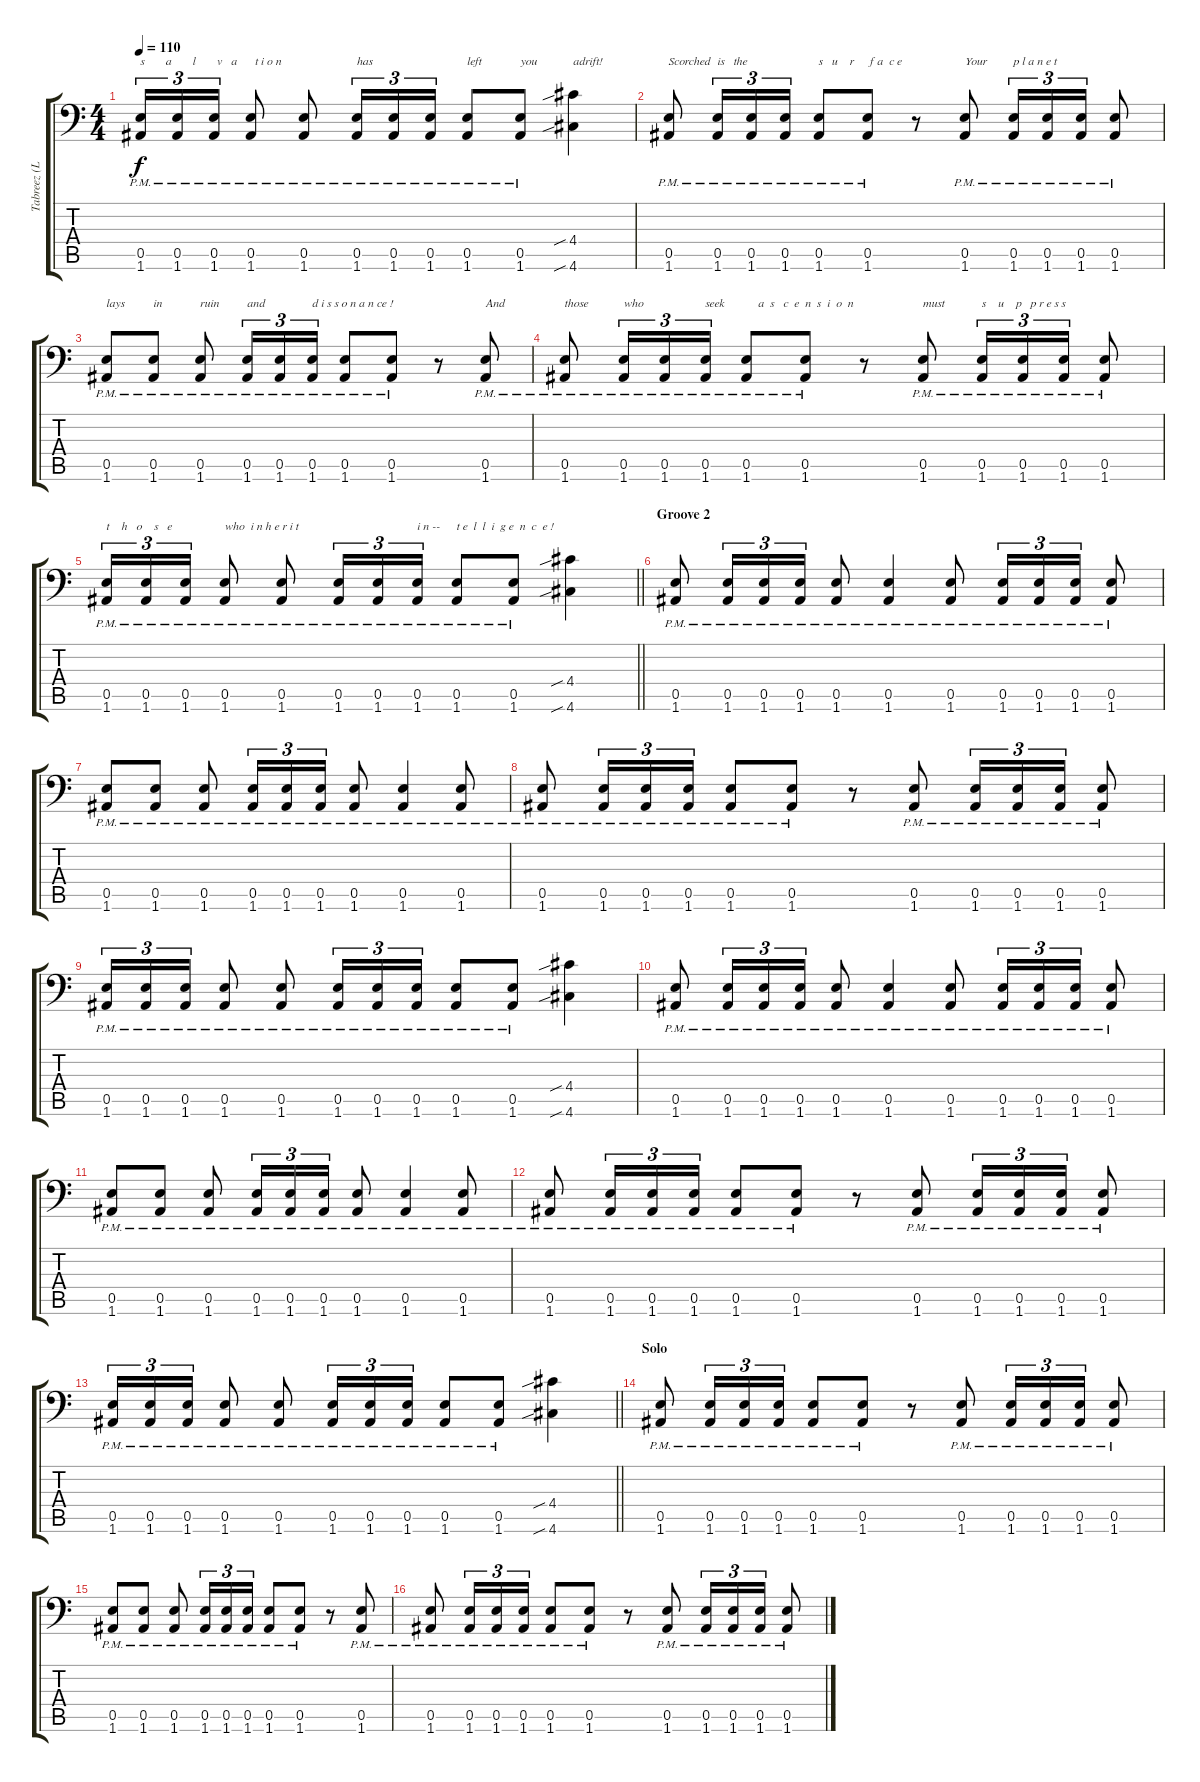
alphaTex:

\track ("Tabreez (Left)" "Tabreez (L") {instrument distortionguitar}
\staff {score tabs}
\tuning (B3 Gb3 D3 A2 E2 A1) {hide}
\ts (4 4)
\tempo 110
\clef f4
\ks c
(0.5{pm} 1.6{pm}).16{tu (3 2) txt "s       a       l       v   a      t i o n" dy f} (0.5{pm} 1.6{pm}).16{tu (3 2)} (0.5{pm} 1.6{pm}).16{tu (3 2)} (0.5{pm} 1.6{pm}).8 (0.5{pm} 1.6{pm}).8 (0.5{pm} 1.6{pm}).16{tu (3 2) txt "has"} (0.5{pm} 1.6{pm}).16{tu (3 2)} (0.5{pm} 1.6{pm}).16{tu (3 2)} (0.5{pm} 1.6{pm}).8{txt "left"} (0.5{pm} 1.6{pm}).8{txt "you"} (4.4{sib} 4.6{sib}).4{txt "adrift!"} |
(0.5{pm} 1.6{pm}).8{txt "Scorched"} (0.5{pm} 1.6{pm}).16{tu (3 2) txt "is   the"} (0.5{pm} 1.6{pm}).16{tu (3 2)} (0.5{pm} 1.6{pm}).16{tu (3 2)} (0.5{pm} 1.6{pm}).8{txt "s   u    r     f a  c e "} (0.5{pm} 1.6{pm}).8 r.8 (0.5{pm} 1.6{pm}).8{txt "Your"} (0.5{pm} 1.6{pm}).16{tu (3 2) txt "p l a n e t"} (0.5{pm} 1.6{pm}).16{tu (3 2)} (0.5{pm} 1.6{pm}).16{tu (3 2)} (0.5{pm} 1.6{pm}).8 |
(0.5{pm} 1.6{pm}).8{txt "lays"} (0.5{pm} 1.6{pm}).8{txt "in"} (0.5{pm} 1.6{pm}).8{txt "ruin"} (0.5{pm} 1.6{pm}).16{tu (3 2) txt "and"} (0.5{pm} 1.6{pm}).16{tu (3 2)} (0.5{pm} 1.6{pm}).16{tu (3 2) txt "d i s s o n a n ce !"} (0.5{pm} 1.6{pm}).8 (0.5{pm} 1.6{pm}).8 r.8 (0.5{pm} 1.6{pm}).8{txt "And"} |
(0.5{pm} 1.6{pm}).8{txt "those"} (0.5{pm} 1.6{pm}).16{tu (3 2) txt "who"} (0.5{pm} 1.6{pm}).16{tu (3 2)} (0.5{pm} 1.6{pm}).16{tu (3 2) txt "seek"} (0.5{pm} 1.6{pm}).8{txt "    a  s   c  e  n  s  i  o  n"} (0.5{pm} 1.6{pm}).8 r.8 (0.5{pm} 1.6{pm}).8{txt "must"} (0.5{pm} 1.6{pm}).16{tu (3 2) txt "s    u    p   p r e s s"} (0.5{pm} 1.6{pm}).16{tu (3 2)} (0.5{pm} 1.6{pm}).16{tu (3 2)} (0.5{pm} 1.6{pm}).8 |
\barLineRight lightlight
(0.5{pm} 1.6{pm}).16{tu (3 2) txt "t    h   o    s   e"} (0.5{pm} 1.6{pm}).16{tu (3 2)} (0.5{pm} 1.6{pm}).16{tu (3 2)} (0.5{pm} 1.6{pm}).8{txt "who  i n h e r i t"} (0.5{pm} 1.6{pm}).8 (0.5{pm} 1.6{pm}).16{tu (3 2)} (0.5{pm} 1.6{pm}).16{tu (3 2)} (0.5{pm} 1.6{pm}).16{tu (3 2) txt "i n --"} (0.5{pm} 1.6{pm}).8{txt "t e  l  l  i  g e  n  c  e !"} (0.5{pm} 1.6{pm}).8 (4.4{sib} 4.6{sib}).4 |
\section ("" "Groove 2")
(0.5{pm} 1.6{pm}).8 (0.5{pm} 1.6{pm}).16{tu (3 2)} (0.5{pm} 1.6{pm}).16{tu (3 2)} (0.5{pm} 1.6{pm}).16{tu (3 2)} (0.5{pm} 1.6{pm}).8 (0.5{pm} 1.6{pm}).4 (0.5{pm} 1.6{pm}).8 (0.5{pm} 1.6{pm}).16{tu (3 2)} (0.5{pm} 1.6{pm}).16{tu (3 2)} (0.5{pm} 1.6{pm}).16{tu (3 2)} (0.5{pm} 1.6{pm}).8 |
(0.5{pm} 1.6{pm}).8 (0.5{pm} 1.6{pm}).8 (0.5{pm} 1.6{pm}).8 (0.5{pm} 1.6{pm}).16{tu (3 2)} (0.5{pm} 1.6{pm}).16{tu (3 2)} (0.5{pm} 1.6{pm}).16{tu (3 2)} (0.5{pm} 1.6{pm}).8 (0.5{pm} 1.6{pm}).4 (0.5{pm} 1.6{pm}).8 |
(0.5{pm} 1.6{pm}).8 (0.5{pm} 1.6{pm}).16{tu (3 2)} (0.5{pm} 1.6{pm}).16{tu (3 2)} (0.5{pm} 1.6{pm}).16{tu (3 2)} (0.5{pm} 1.6{pm}).8 (0.5{pm} 1.6{pm}).8 r.8 (0.5{pm} 1.6{pm}).8 (0.5{pm} 1.6{pm}).16{tu (3 2)} (0.5{pm} 1.6{pm}).16{tu (3 2)} (0.5{pm} 1.6{pm}).16{tu (3 2)} (0.5{pm} 1.6{pm}).8 |
(0.5{pm} 1.6{pm}).16{tu (3 2)} (0.5{pm} 1.6{pm}).16{tu (3 2)} (0.5{pm} 1.6{pm}).16{tu (3 2)} (0.5{pm} 1.6{pm}).8 (0.5{pm} 1.6{pm}).8 (0.5{pm} 1.6{pm}).16{tu (3 2)} (0.5{pm} 1.6{pm}).16{tu (3 2)} (0.5{pm} 1.6{pm}).16{tu (3 2)} (0.5{pm} 1.6{pm}).8 (0.5{pm} 1.6{pm}).8 (4.4{sib} 4.6{sib}).4 |
(0.5{pm} 1.6{pm}).8 (0.5{pm} 1.6{pm}).16{tu (3 2)} (0.5{pm} 1.6{pm}).16{tu (3 2)} (0.5{pm} 1.6{pm}).16{tu (3 2)} (0.5{pm} 1.6{pm}).8 (0.5{pm} 1.6{pm}).4 (0.5{pm} 1.6{pm}).8 (0.5{pm} 1.6{pm}).16{tu (3 2)} (0.5{pm} 1.6{pm}).16{tu (3 2)} (0.5{pm} 1.6{pm}).16{tu (3 2)} (0.5{pm} 1.6{pm}).8 |
(0.5{pm} 1.6{pm}).8 (0.5{pm} 1.6{pm}).8 (0.5{pm} 1.6{pm}).8 (0.5{pm} 1.6{pm}).16{tu (3 2)} (0.5{pm} 1.6{pm}).16{tu (3 2)} (0.5{pm} 1.6{pm}).16{tu (3 2)} (0.5{pm} 1.6{pm}).8 (0.5{pm} 1.6{pm}).4 (0.5{pm} 1.6{pm}).8 |
(0.5{pm} 1.6{pm}).8 (0.5{pm} 1.6{pm}).16{tu (3 2)} (0.5{pm} 1.6{pm}).16{tu (3 2)} (0.5{pm} 1.6{pm}).16{tu (3 2)} (0.5{pm} 1.6{pm}).8 (0.5{pm} 1.6{pm}).8 r.8 (0.5{pm} 1.6{pm}).8 (0.5{pm} 1.6{pm}).16{tu (3 2)} (0.5{pm} 1.6{pm}).16{tu (3 2)} (0.5{pm} 1.6{pm}).16{tu (3 2)} (0.5{pm} 1.6{pm}).8 |
\barLineRight lightlight
(0.5{pm} 1.6{pm}).16{tu (3 2)} (0.5{pm} 1.6{pm}).16{tu (3 2)} (0.5{pm} 1.6{pm}).16{tu (3 2)} (0.5{pm} 1.6{pm}).8 (0.5{pm} 1.6{pm}).8 (0.5{pm} 1.6{pm}).16{tu (3 2)} (0.5{pm} 1.6{pm}).16{tu (3 2)} (0.5{pm} 1.6{pm}).16{tu (3 2)} (0.5{pm} 1.6{pm}).8 (0.5{pm} 1.6{pm}).8 (4.4{sib} 4.6{sib}).4 |
\section ("" "Solo")
(0.5{pm} 1.6{pm}).8 (0.5{pm} 1.6{pm}).16{tu (3 2)} (0.5{pm} 1.6{pm}).16{tu (3 2)} (0.5{pm} 1.6{pm}).16{tu (3 2)} (0.5{pm} 1.6{pm}).8 (0.5{pm} 1.6{pm}).8 r.8 (0.5{pm} 1.6{pm}).8 (0.5{pm} 1.6{pm}).16{tu (3 2)} (0.5{pm} 1.6{pm}).16{tu (3 2)} (0.5{pm} 1.6{pm}).16{tu (3 2)} (0.5{pm} 1.6{pm}).8 |
(0.5{pm} 1.6{pm}).8 (0.5{pm} 1.6{pm}).8 (0.5{pm} 1.6{pm}).8 (0.5{pm} 1.6{pm}).16{tu (3 2)} (0.5{pm} 1.6{pm}).16{tu (3 2)} (0.5{pm} 1.6{pm}).16{tu (3 2)} (0.5{pm} 1.6{pm}).8 (0.5{pm} 1.6{pm}).8 r.8 (0.5{pm} 1.6{pm}).8 |
(0.5{pm} 1.6{pm}).8 (0.5{pm} 1.6{pm}).16{tu (3 2)} (0.5{pm} 1.6{pm}).16{tu (3 2)} (0.5{pm} 1.6{pm}).16{tu (3 2)} (0.5{pm} 1.6{pm}).8 (0.5{pm} 1.6{pm}).8 r.8 (0.5{pm} 1.6{pm}).8 (0.5{pm} 1.6{pm}).16{tu (3 2)} (0.5{pm} 1.6{pm}).16{tu (3 2)} (0.5{pm} 1.6{pm}).16{tu (3 2)} (0.5{pm} 1.6{pm}).8
